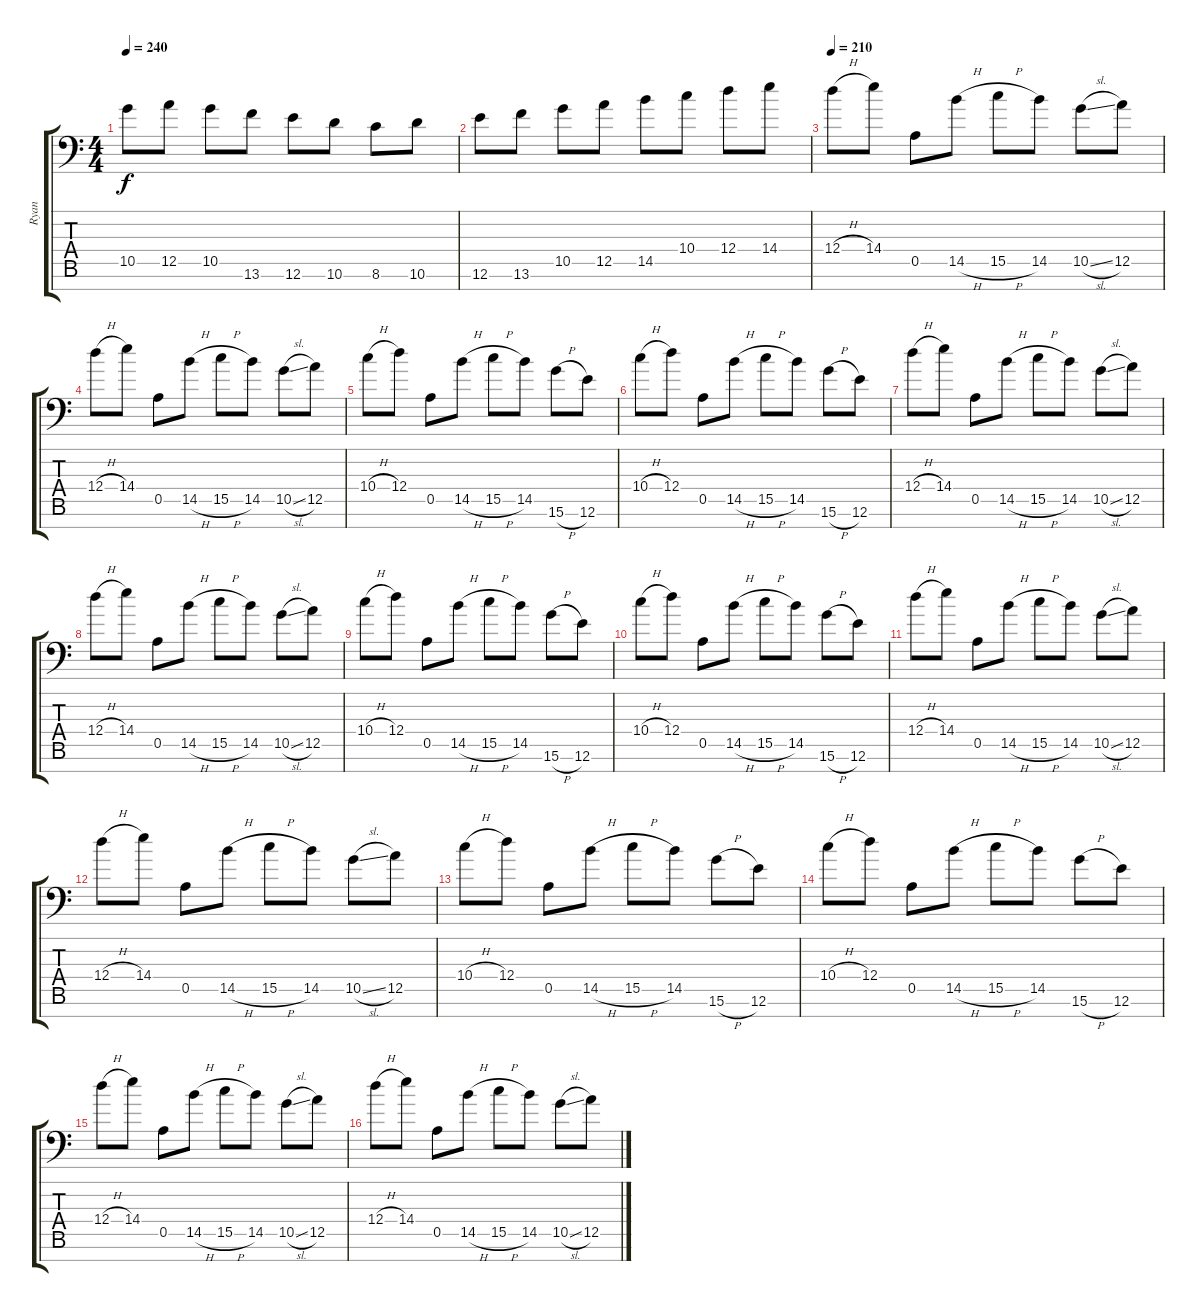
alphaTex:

\track ("Ryan" "Ryan") {instrument acousticguitarsteel}
\staff {score tabs}
\tuning (E4 B3 Gb3 D3 A2 E2 A1) {hide}
\ts (4 4)
\tempo 240
\clef f4
\ks aminor
10.5.8{dy f} 12.5.8 10.5.8 13.6.8 12.6.8 10.6.8 8.6.8 10.6.8 |
12.6.8 13.6.8 10.5.8 12.5.8 14.5.8 10.4.8 12.4.8 14.4.8 |
\tempo 210
12.4{h}.8 14.4.8 0.5.8 14.5{h}.8 15.5{h}.8 14.5.8 10.5{sl}.8 12.5.8 |
12.4{h}.8 14.4.8 0.5.8 14.5{h}.8 15.5{h}.8 14.5.8 10.5{sl}.8 12.5.8 |
10.4{h}.8 12.4.8 0.5.8 14.5{h}.8 15.5{h}.8 14.5.8 15.6{h}.8 12.6.8 |
10.4{h}.8 12.4.8 0.5.8 14.5{h}.8 15.5{h}.8 14.5.8 15.6{h}.8 12.6.8 |
12.4{h}.8 14.4.8 0.5.8 14.5{h}.8 15.5{h}.8 14.5.8 10.5{sl}.8 12.5.8 |
12.4{h}.8 14.4.8 0.5.8 14.5{h}.8 15.5{h}.8 14.5.8 10.5{sl}.8 12.5.8 |
10.4{h}.8 12.4.8 0.5.8 14.5{h}.8 15.5{h}.8 14.5.8 15.6{h}.8 12.6.8 |
10.4{h}.8 12.4.8 0.5.8 14.5{h}.8 15.5{h}.8 14.5.8 15.6{h}.8 12.6.8 |
12.4{h}.8 14.4.8 0.5.8 14.5{h}.8 15.5{h}.8 14.5.8 10.5{sl}.8 12.5.8 |
12.4{h}.8 14.4.8 0.5.8 14.5{h}.8 15.5{h}.8 14.5.8 10.5{sl}.8 12.5.8 |
10.4{h}.8 12.4.8 0.5.8 14.5{h}.8 15.5{h}.8 14.5.8 15.6{h}.8 12.6.8 |
10.4{h}.8 12.4.8 0.5.8 14.5{h}.8 15.5{h}.8 14.5.8 15.6{h}.8 12.6.8 |
12.4{h}.8 14.4.8 0.5.8 14.5{h}.8 15.5{h}.8 14.5.8 10.5{sl}.8 12.5.8 |
12.4{h}.8 14.4.8 0.5.8 14.5{h}.8 15.5{h}.8 14.5.8 10.5{sl}.8 12.5.8
